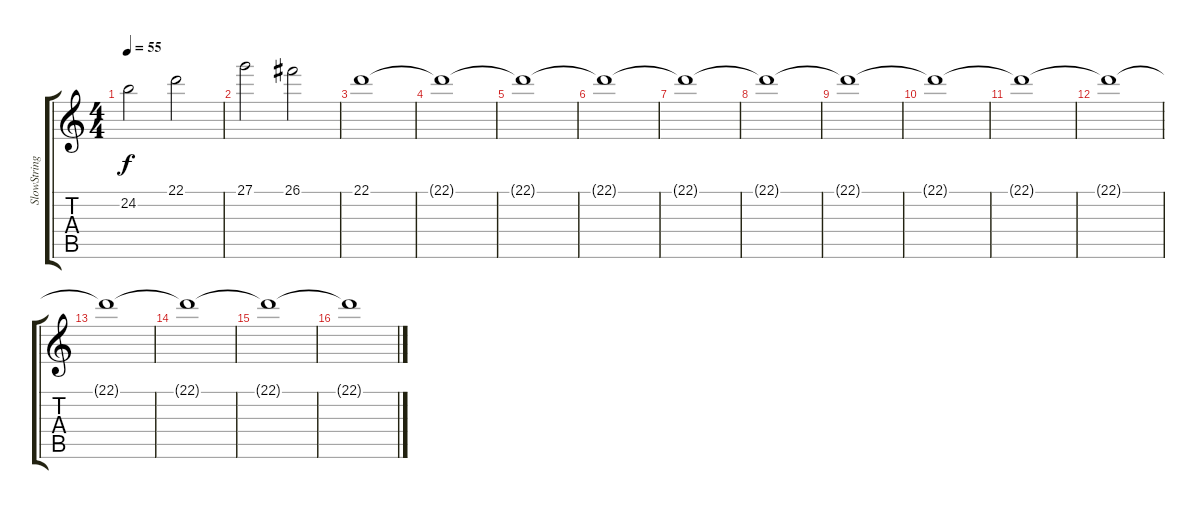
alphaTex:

\track ("SlowString          " "SlowString") {instrument stringensemble2}
\staff {score tabs}
\tuning (E4 B3 G3 D3 A2 E2) {hide}
\ts (4 4)
\tempo 55
\clef g2
\ks c
24.2.2{dy f} 22.1.2 |
27.1.2 26.1.2 |
22.1.1 |
22.1{t}.1 |
22.1{t}.1 |
22.1{t}.1 |
22.1{t}.1 |
22.1{t}.1 |
22.1{t}.1 |
22.1{t}.1 |
22.1{t}.1 |
22.1{t}.1 |
22.1{t}.1 |
22.1{t}.1 |
22.1{t}.1 |
22.1{t}.1
